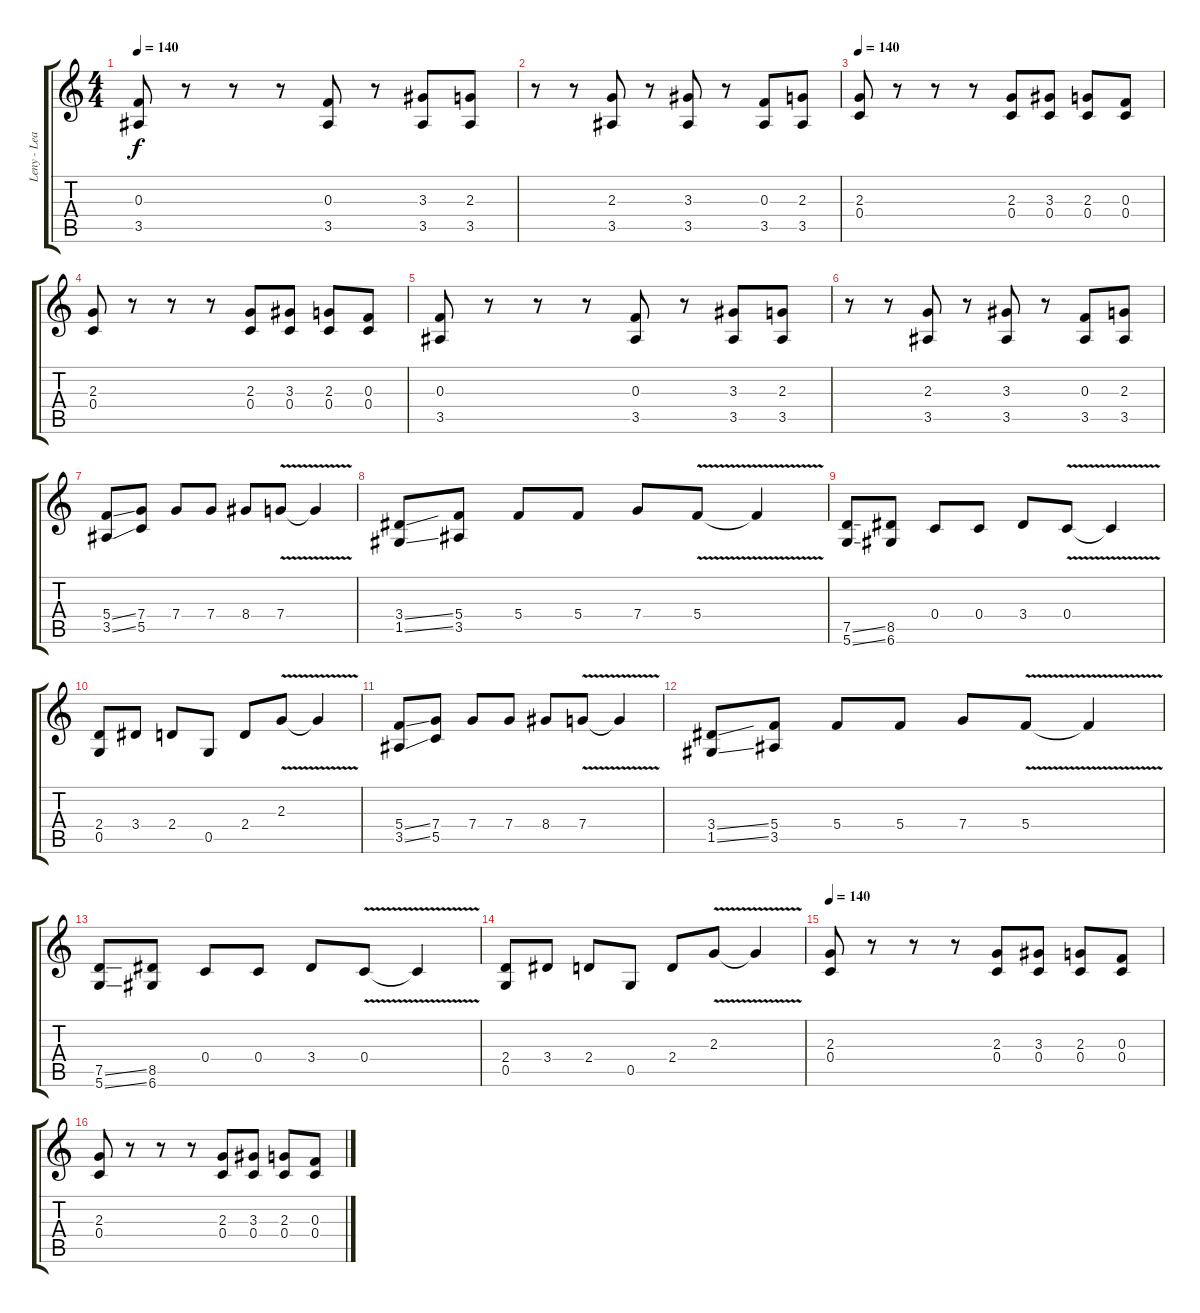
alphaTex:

\track ("Leny - Lead/Rhythm" "Leny - Lea") {instrument distortionguitar}
\staff {score tabs}
\tuning (D4 A3 F3 C3 G2 D2) {hide}
\ts (4 4)
\tempo 140
\clef g2
\ks c
(0.3 3.5).8{dy f} r.8 r.8 r.8 (0.3 3.5).8 r.8 (3.3 3.5).8 (2.3 3.5).8 |
r.8 r.8 (2.3 3.5).8 r.8 (3.3 3.5).8 r.8 (0.3 3.5).8 (2.3 3.5).8 |
\tempo 140
(2.3 0.4).8 r.8 r.8 r.8 (2.3 0.4).8 (3.3 0.4).8 (2.3 0.4).8 (0.3 0.4).8 |
(2.3 0.4).8 r.8 r.8 r.8 (2.3 0.4).8 (3.3 0.4).8 (2.3 0.4).8 (0.3 0.4).8 |
(0.3 3.5).8 r.8 r.8 r.8 (0.3 3.5).8 r.8 (3.3 3.5).8 (2.3 3.5).8 |
r.8 r.8 (2.3 3.5).8 r.8 (3.3 3.5).8 r.8 (0.3 3.5).8 (2.3 3.5).8 |
(5.4{ss} 3.5{ss}).8 (7.4 5.5).8 7.4.8 7.4.8 8.4.8 7.4{v}.8 7.4{t}.4 |
(3.4{ss} 1.5{ss}).8 (5.4 3.5).8 5.4.8 5.4.8 7.4.8 5.4{v}.8 5.4{t}.4 |
(7.5{ss} 5.6{ss}).8 (8.5 6.6).8 0.4.8 0.4.8 3.4.8 0.4{v}.8 0.4{t}.4 |
(2.4 0.5).8 3.4.8 2.4.8 0.5.8 2.4.8 2.3{v}.8 2.3{t}.4 |
(5.4{ss} 3.5{ss}).8 (7.4 5.5).8 7.4.8 7.4.8 8.4.8 7.4{v}.8 7.4{t}.4 |
(3.4{ss} 1.5{ss}).8 (5.4 3.5).8 5.4.8 5.4.8 7.4.8 5.4{v}.8 5.4{t}.4 |
(7.5{ss} 5.6{ss}).8 (8.5 6.6).8 0.4.8 0.4.8 3.4.8 0.4{v}.8 0.4{t}.4 |
(2.4 0.5).8 3.4.8 2.4.8 0.5.8 2.4.8 2.3{v}.8 2.3{t}.4 |
\tempo 140
(2.3 0.4).8 r.8 r.8 r.8 (2.3 0.4).8 (3.3 0.4).8 (2.3 0.4).8 (0.3 0.4).8 |
(2.3 0.4).8 r.8 r.8 r.8 (2.3 0.4).8 (3.3 0.4).8 (2.3 0.4).8 (0.3 0.4).8
